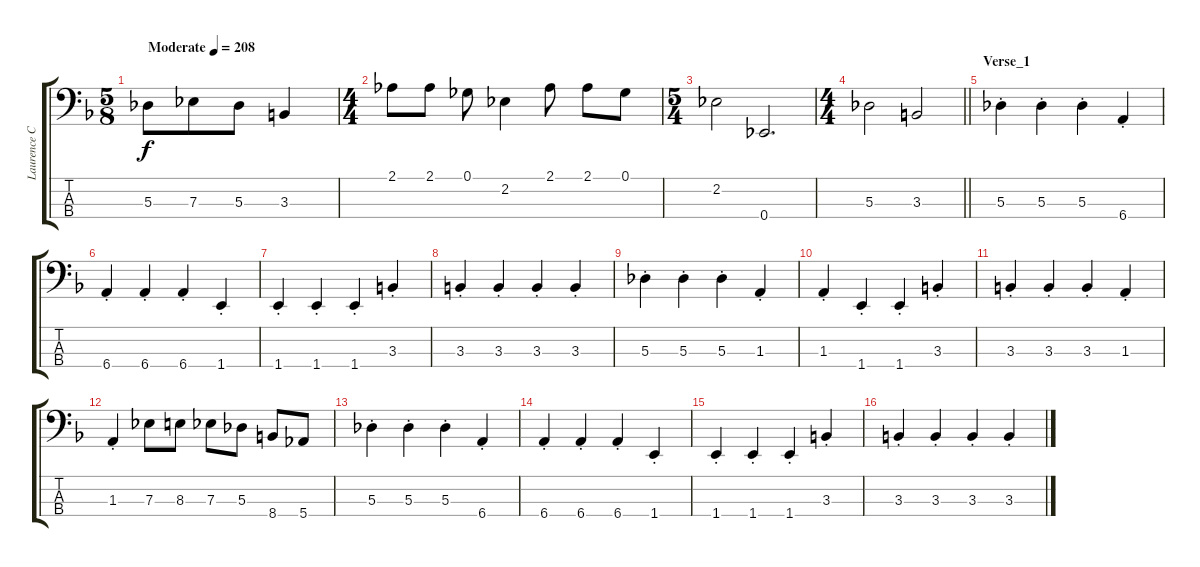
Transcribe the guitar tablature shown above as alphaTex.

\track ("Laurence Cottle" "Laurence C") {instrument electricbassfinger}
\staff {score tabs}
\tuning (Gb2 Db2 Ab1 Eb1) {hide}
\ts (5 8)
\tempo (208 "Moderate")
\clef f4
\ks f
5.3.8{dy f instrument electricbassfinger} 7.3.8 5.3.8 3.3.4 |
\ts (4 4)
2.1.8 2.1.8 0.1.8 2.2.4 2.1.8 2.1.8 0.1.8 |
\ts (5 4)
2.2.2 0.4.2{d} |
\ts (4 4)
\barLineRight lightlight
5.3.2 3.3.2 |
\section ("" "Verse_1")
5.3{st}.4 5.3{st}.4 5.3{st}.4 6.4{st}.4 |
6.4{st}.4 6.4{st}.4 6.4{st}.4 1.4{st}.4 |
1.4{st}.4 1.4{st}.4 1.4{st}.4 3.3{st}.4 |
3.3{st}.4 3.3{st}.4 3.3{st}.4 3.3{st}.4 |
5.3{st}.4 5.3{st}.4 5.3{st}.4 1.3{st}.4 |
1.3{st}.4 1.4{st}.4 1.4{st}.4 3.3{st}.4 |
3.3{st}.4 3.3{st}.4 3.3{st}.4 1.3{st}.4 |
1.3{st}.4 7.3.8 8.3.8 7.3.8 5.3.8 8.4.8 5.4.8 |
5.3{st}.4 5.3{st}.4 5.3{st}.4 6.4{st}.4 |
6.4{st}.4 6.4{st}.4 6.4{st}.4 1.4{st}.4 |
1.4{st}.4 1.4{st}.4 1.4{st}.4 3.3{st}.4 |
3.3{st}.4 3.3{st}.4 3.3{st}.4 3.3{st}.4
